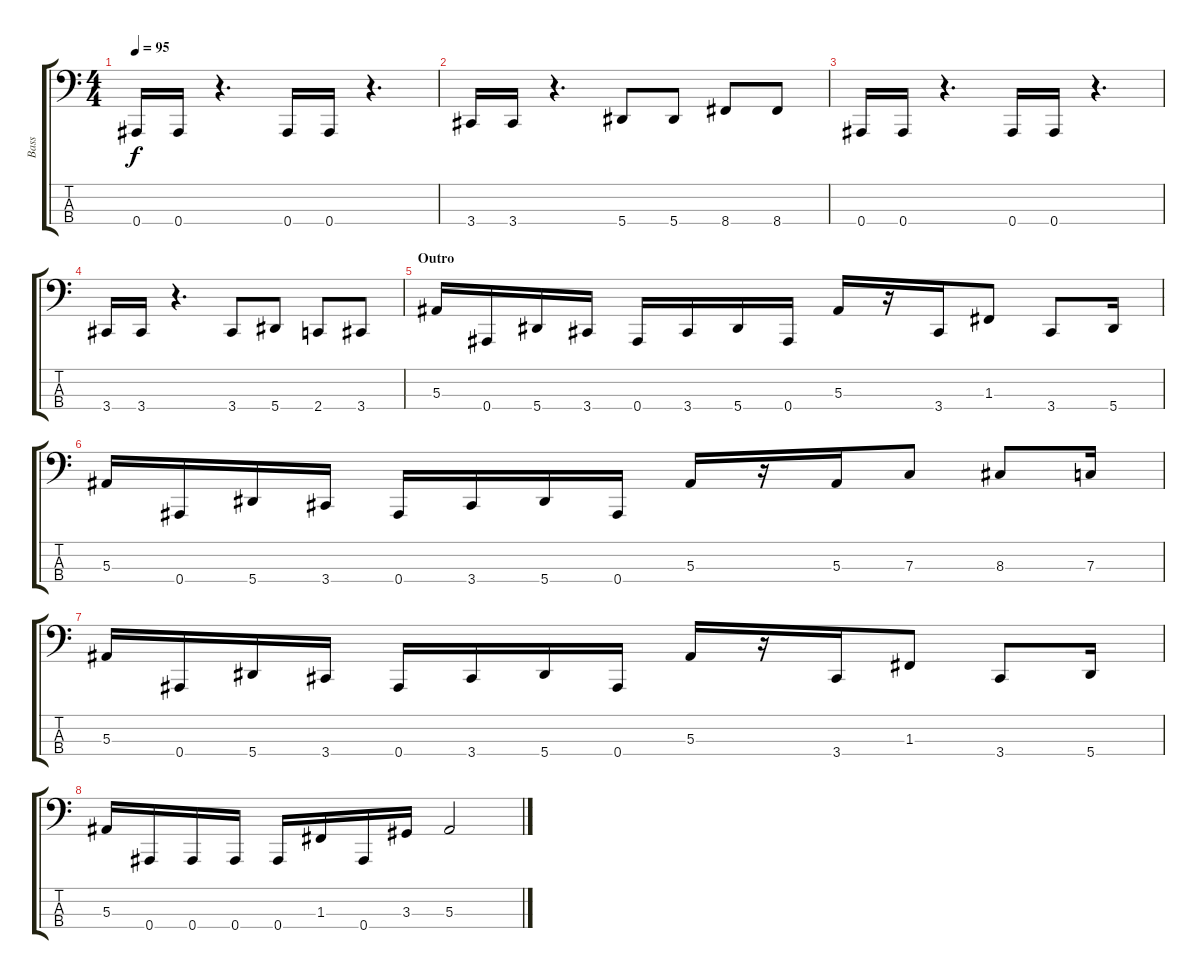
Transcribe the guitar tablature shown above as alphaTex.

\track ("Bass" "Bass") {instrument electricbassfinger}
\staff {score tabs}
\tuning (Eb2 Bb1 F1 Bb0) {hide}
\ts (4 4)
\tempo 95
\clef f4
\ks c
0.4.16{dy f} 0.4.16 r.4{d} 0.4.16 0.4.16 r.4{d} |
3.4.16 3.4.16 r.4{d} 5.4.8 5.4.8 8.4.8 8.4.8 |
0.4.16 0.4.16 r.4{d} 0.4.16 0.4.16 r.4{d} |
3.4.16 3.4.16 r.4{d} 3.4.8 5.4.8 2.4.8 3.4.8 |
\section ("" "Outro")
5.3.16 0.4.16 5.4.16 3.4.16 0.4.16 3.4.16 5.4.16 0.4.16 5.3.16 r.16 3.4.16 1.3.8 3.4.8 5.4.16 |
5.3.16 0.4.16 5.4.16 3.4.16 0.4.16 3.4.16 5.4.16 0.4.16 5.3.16 r.16 5.3.16 7.3.8 8.3.8 7.3.16 |
5.3.16 0.4.16 5.4.16 3.4.16 0.4.16 3.4.16 5.4.16 0.4.16 5.3.16 r.16 3.4.16 1.3.8 3.4.8 5.4.16 |
5.3.16 0.4.16 0.4.16 0.4.16 0.4.16 1.3.16 0.4.16 3.3.16 5.3.2
